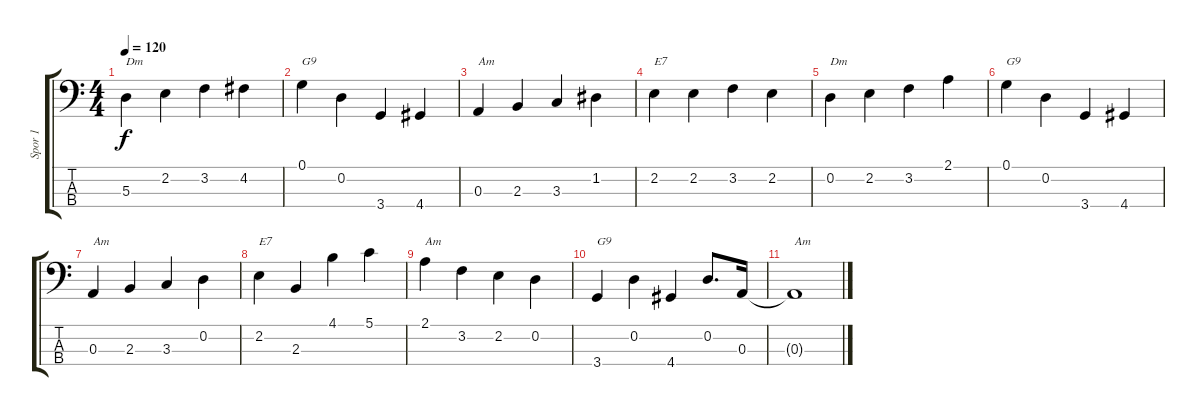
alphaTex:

\track ("Spor 1" "Spor 1") {instrument electricbassfinger}
\staff {score tabs}
\tuning (G2 D2 A1 E1) {hide}
\ts (4 4)
\tempo 120
\clef f4
\ks c
5.3.4{txt "Dm" dy f} 2.2.4 3.2.4 4.2.4 |
0.1.4{txt "G9"} 0.2.4 3.4.4 4.4.4 |
0.3.4{txt "Am"} 2.3.4 3.3.4 1.2.4 |
2.2.4{txt "E7"} 2.2.4 3.2.4 2.2.4 |
0.2.4{txt "Dm"} 2.2.4 3.2.4 2.1.4 |
0.1.4{txt "G9"} 0.2.4 3.4.4 4.4.4 |
0.3.4{txt "Am"} 2.3.4 3.3.4 0.2.4 |
2.2.4{txt "E7"} 2.3.4 4.1.4 5.1.4 |
2.1.4{txt "Am"} 3.2.4 2.2.4 0.2.4 |
3.4.4{txt "G9"} 0.2.4 4.4.4 0.2.8{d} 0.3.16 |
0.3{t}.1{txt "Am"}
